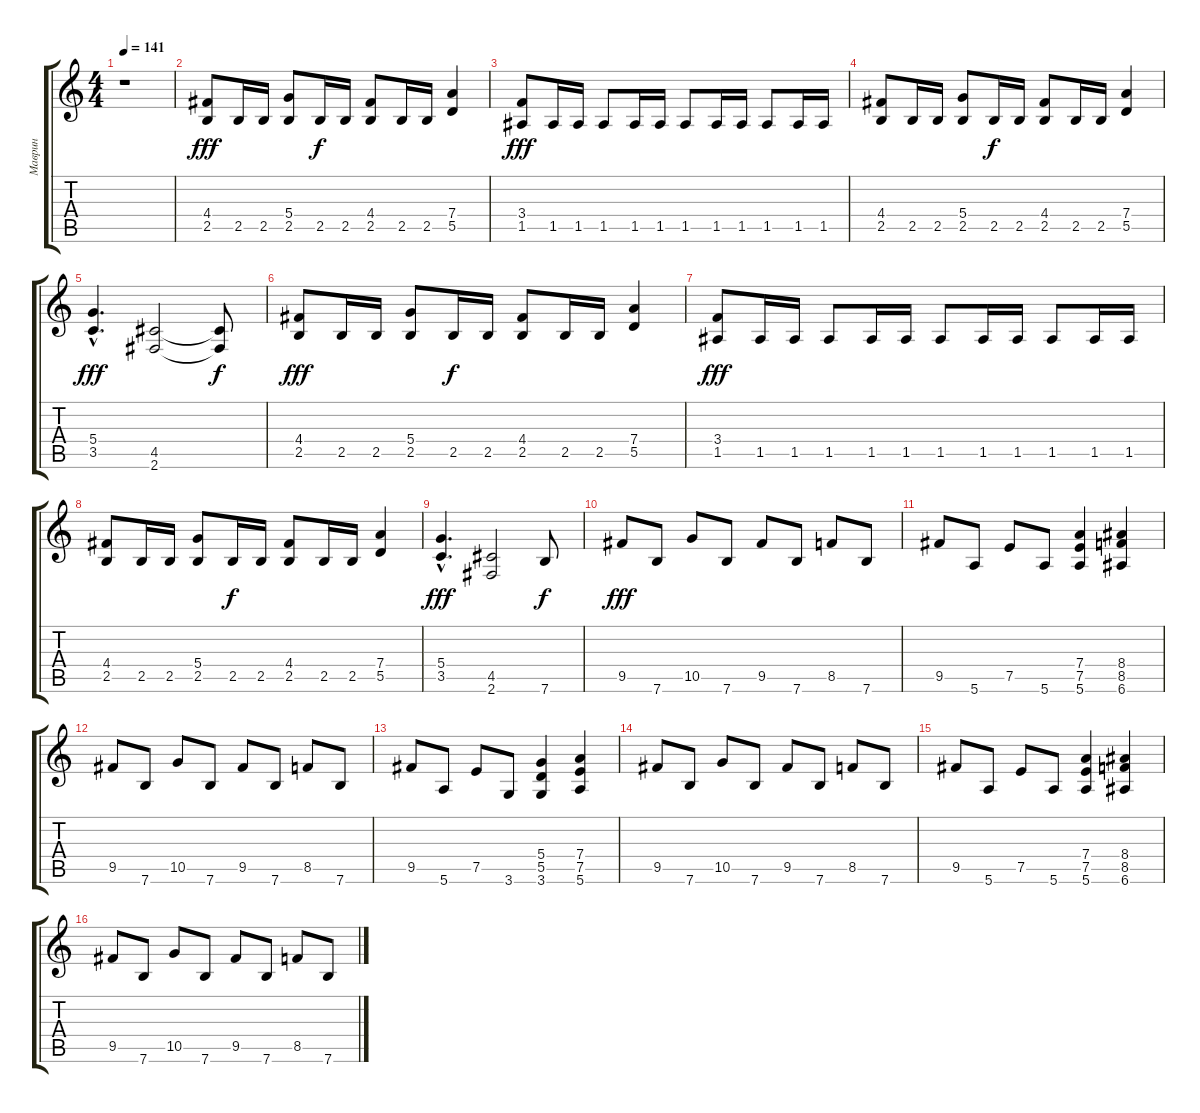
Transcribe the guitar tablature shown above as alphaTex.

\track ("Маврин" "Маврин") {instrument distortionguitar}
\staff {score tabs}
\tuning (E4 B3 G3 D3 A2 E2) {hide}
\ts (4 4)
\tempo 141
\clef g2
\ks c
r.1{dy fff instrument distortionguitar} |
(4.4 2.5).8 2.5.16 2.5.16 (5.4 2.5).8 2.5.16{dy f} 2.5.16 (4.4 2.5).8 2.5.16 2.5.16 (7.4 5.5).4 |
(3.4 1.5).8{dy fff} 1.5.16 1.5.16 1.5.8 1.5.16 1.5.16 1.5.8 1.5.16 1.5.16 1.5.8 1.5.16 1.5.16 |
(4.4 2.5).8 2.5.16 2.5.16 (5.4 2.5).8 2.5.16{dy f} 2.5.16 (4.4 2.5).8 2.5.16 2.5.16 (7.4 5.5).4 |
(5.4{hac} 3.5{hac}).4{d dy fff} (4.5 2.6).2 (4.5{t} 2.6{t}).8{dy f} |
(4.4 2.5).8{dy fff} 2.5.16 2.5.16 (5.4 2.5).8 2.5.16{dy f} 2.5.16 (4.4 2.5).8 2.5.16 2.5.16 (7.4 5.5).4 |
(3.4 1.5).8{dy fff} 1.5.16 1.5.16 1.5.8 1.5.16 1.5.16 1.5.8 1.5.16 1.5.16 1.5.8 1.5.16 1.5.16 |
(4.4 2.5).8 2.5.16 2.5.16 (5.4 2.5).8 2.5.16{dy f} 2.5.16 (4.4 2.5).8 2.5.16 2.5.16 (7.4 5.5).4 |
(5.4{hac} 3.5{hac}).4{d dy fff} (4.5 2.6).2 7.6.8{dy f} |
9.5.8{dy fff} 7.6.8 10.5.8 7.6.8 9.5.8 7.6.8 8.5.8 7.6.8 |
9.5.8 5.6.8 7.5.8 5.6.8 (7.4 7.5 5.6).4 (8.4 8.5 6.6).4 |
9.5.8 7.6.8 10.5.8 7.6.8 9.5.8 7.6.8 8.5.8 7.6.8 |
9.5.8 5.6.8 7.5.8 3.6.8 (5.4 5.5 3.6).4 (7.4 7.5 5.6).4 |
9.5.8 7.6.8 10.5.8 7.6.8 9.5.8 7.6.8 8.5.8 7.6.8 |
9.5.8 5.6.8 7.5.8 5.6.8 (7.4 7.5 5.6).4 (8.4 8.5 6.6).4 |
9.5.8 7.6.8 10.5.8 7.6.8 9.5.8 7.6.8 8.5.8 7.6.8
